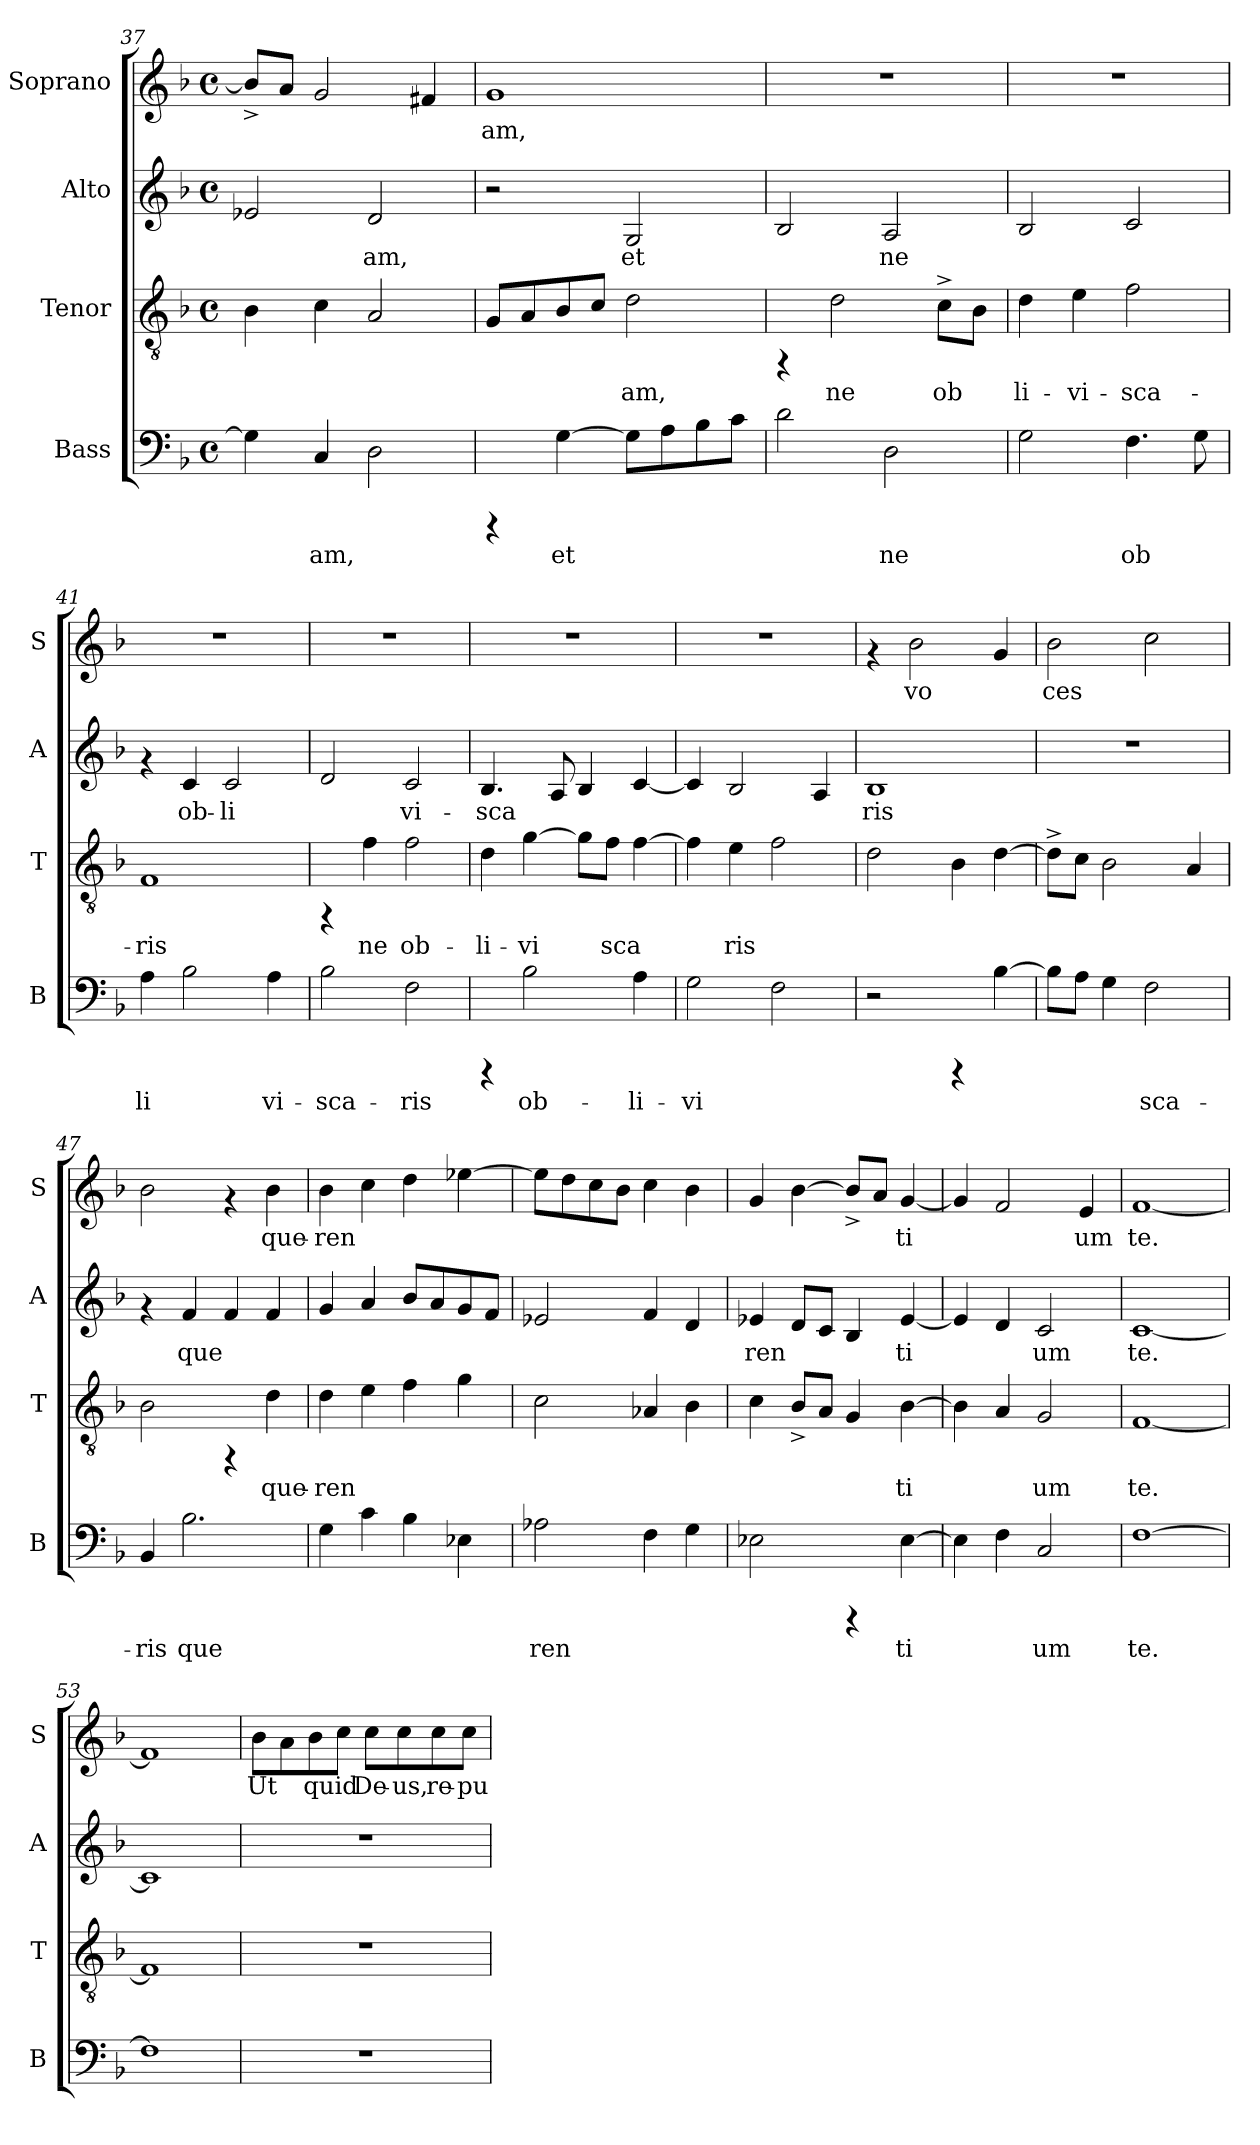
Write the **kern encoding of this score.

**kern	**text	**kern	**text	**kern	**text	**kern	**text
*part4	*part4	*part3	*part3	*part2	*part2	*part1	*part1
*staff4	*staff4	*staff3	*staff3	*staff2	*staff2	*staff1	*staff1
*I"Bass	*	*I"Tenor	*	*I"Alto	*	*I"Soprano	*
*I'B	*	*I'T	*	*I'A	*	*I'S	*
*clefF4	*	*clefGv2	*	*clefG2	*	*clefG2	*
*k[b-]	*	*k[b-]	*	*k[b-]	*	*k[b-]	*
*F:	*	*F:	*	*F:	*	*F:	*
*M4/4	*	*M4/4	*	*M4/4	*	*M4/4	*
*met(c)	*	*met(c)	*	*met(c)	*	*met(c)	*
=37	=37	=37	=37	=37	=37	=37	=37
!	!LO:LY:b:cj	!	!LO:LY:b:cj	!	!LO:LY:b:cj	!	!LO:LY:b:cj
4G\]	--	4B-\	--	2e-X/	--	8b-^>/L]	--
!	!	!	!	!	!	!	!LO:LY:b:cj
.	.	.	.	.	.	8a/J	--
!	!LO:LY:b:cj	!	!LO:LY:b:cj	!	!	!	!LO:LY:b:cj
4C/	-am,	4c\	--	.	.	2g/	--
!	!LO:LY:b:cj	!	!LO:LY:b:cj	!	!LO:LY:b:cj	!	!
2D\	.	2A/	--	2d/	-am,	.	.
!	!	!	!	!	!	!	!LO:LY:b:cj
.	.	.	.	.	.	4f#X/	--
=38	=38	=38	=38	=38	=38	=38	=38
!	!	!	!LO:LY:b:cj	!	!	!	!LO:LY:b:cj
4rCCC	.	8G/L	--	2r	.	1g	-am,
!	!	!	!LO:LY:b:cj	!	!	!	!
.	.	8A/	--	.	.	.	.
!	!LO:LY:b:cj	!	!LO:LY:b:cj	!	!	!	!
[>4G\	et	8B-/	--	.	.	.	.
!	!	!	!LO:LY:b:cj	!	!	!	!
.	.	8c/J	--	.	.	.	.
!	!LO:LY:b:cj	!	!LO:LY:b:cj	!	!LO:LY:b:cj	!	!
8G\L]	.	2d\	-am,	2G/	et	.	.
!	!LO:LY:b:cj	!	!	!	!	!	!
8A\	.	.	.	.	.	.	.
!	!LO:LY:b:cj	!	!	!	!	!	!
8B-\	.	.	.	.	.	.	.
!	!LO:LY:b:cj	!	!	!	!	!	!
8c\J	.	.	.	.	.	.	.
=39	=39	=39	=39	=39	=39	=39	=39
!	!LO:LY:b:cj	!	!	!	!LO:LY:b:cj	!	!
2d\	.	4rFF	.	2B-/	.	1r	.
!	!	!	!LO:LY:b:cj	!	!	!	!
.	.	2d\	ne	.	.	.	.
!	!LO:LY:b:cj	!	!	!	!LO:LY:b:cj	!	!
2D\	ne	.	.	2A/	ne	.	.
!	!	!	!LO:LY:b:cj	!	!	!	!
.	.	8c^<\L	ob-	.	.	.	.
!	!	!	!LO:LY:b:cj	!	!	!	!
.	.	8B-\J	--	.	.	.	.
=40	=40	=40	=40	=40	=40	=40	=40
!	!LO:LY:b:cj	!	!LO:LY:b:cj	!	!LO:LY:b:cj	!	!
2G\	.	4d\	-li-	2B-/	.	1r	.
!	!	!	!LO:LY:b:cj	!	!	!	!
.	.	4e\	-vi-	.	.	.	.
!	!LO:LY:b:cj	!	!LO:LY:b:cj	!	!LO:LY:b:cj	!	!
4.F\	ob-	2f\	-sca-	2c/	.	.	.
!	!LO:LY:b:cj	!	!	!	!	!	!
8G\	--	.	.	.	.	.	.
=41	=41	=41	=41	=41	=41	=41	=41
!	!LO:LY:b:cj	!	!LO:LY:b:cj	!	!	!	!
4A\	-li-	1F	-ris	4rf	.	1r	.
!	!LO:LY:b:cj	!	!	!	!LO:LY:b:cj	!	!
2B-\	--	.	.	4c/	ob-	.	.
!	!	!	!	!	!LO:LY:b:cj	!	!
.	.	.	.	2c/	-li-	.	.
!	!LO:LY:b:cj	!	!	!	!	!	!
4A\	-vi-	.	.	.	.	.	.
!!LO:LB:g=z
=42	=42	=42	=42	=42	=42	=42	=42
!	!LO:LY:b:cj	!	!	!	!LO:LY:b:cj	!	!
2B-\	-sca-	4rFF	.	2d/	--	1r	.
!	!	!	!LO:LY:b:cj	!	!	!	!
.	.	4f\	ne	.	.	.	.
!	!LO:LY:b:cj	!	!LO:LY:b:cj	!	!LO:LY:b:cj	!	!
2F\	-ris	2f\	ob-	2c/	-vi-	.	.
=43	=43	=43	=43	=43	=43	=43	=43
!	!	!	!LO:LY:b:cj	!	!LO:LY:b:cj	!	!
4rCCC	.	4d\	-li-	4.B-/	-sca-	1r	.
!	!LO:LY:b:cj	!	!LO:LY:b:cj	!	!	!	!
2B-\	ob-	[>4g\	-vi-	.	.	.	.
!	!	!	!	!	!LO:LY:b:cj	!	!
.	.	.	.	8A/	--	.	.
!	!	!	!LO:LY:b:cj	!	!LO:LY:b:cj	!	!
.	.	8g\L]	--	4B-/	--	.	.
!	!	!	!LO:LY:b:cj	!	!	!	!
.	.	8f\J	-sca-	.	.	.	.
!	!LO:LY:b:cj	!	!LO:LY:b:cj	!	!LO:LY:b:cj	!	!
4A\	-li-	[>4f\	--	[<4c/	--	.	.
=44	=44	=44	=44	=44	=44	=44	=44
!	!LO:LY:b:cj	!	!LO:LY:b:cj	!	!LO:LY:b:cj	!	!
2G\	-vi-	4f\]	--	4c/]	--	1r	.
!	!	!	!LO:LY:b:cj	!	!LO:LY:b:cj	!	!
.	.	4e\	-ris	2B-/	--	.	.
!	!LO:LY:b:cj	!	!LO:LY:b:cj	!	!	!	!
2F\	--	2f\	.	.	.	.	.
!	!	!	!	!	!LO:LY:b:cj	!	!
.	.	.	.	4A/	--	.	.
=45	=45	=45	=45	=45	=45	=45	=45
!	!	!	!LO:LY:b:cj	!	!LO:LY:b:cj	!	!
2r	.	2d\	.	1B-	-ris	4rf	.
!	!	!	!	!	!	!	!LO:LY:b:cj
.	.	.	.	.	.	2b-\	vo-
!	!	!	!LO:LY:b:cj	!	!	!	!
4rCCC	.	4B-\	.	.	.	.	.
!	!LO:LY:b:cj	!	!LO:LY:b:cj	!	!	!	!LO:LY:b:cj
[>4B-\	--	[>4d\	.	.	.	4g/	--
=46	=46	=46	=46	=46	=46	=46	=46
!	!LO:LY:b:cj	!	!LO:LY:b:cj	!	!	!	!LO:LY:b:cj
8B-\L]	--	8d^<\L]	.	1r	.	2b-\	-ces
!	!LO:LY:b:cj	!	!LO:LY:b:cj	!	!	!	!
8A\J	--	8c\J	.	.	.	.	.
!	!LO:LY:b:cj	!	!LO:LY:b:cj	!	!	!	!
4G\	--	2B-\	.	.	.	.	.
!	!LO:LY:b:cj	!	!	!	!	!	!LO:LY:b:cj
2F\	-sca-	.	.	.	.	2cc\	.
!	!	!	!LO:LY:b:cj	!	!	!	!
.	.	4A/	.	.	.	.	.
=47	=47	=47	=47	=47	=47	=47	=47
!	!LO:LY:b:cj	!	!LO:LY:b:cj	!	!	!	!LO:LY:b:cj
4BB-/	-ris	2B-\	.	4rf	.	2b-\	.
!	!LO:LY:b:cj	!	!	!	!LO:LY:b:cj	!	!
2.B-\	que-	.	.	4f/	que-	.	.
!	!	!	!	!	!LO:LY:b:cj	!	!
.	.	4rFF	.	4f/	--	4rf	.
!	!	!	!LO:LY:b:cj	!	!LO:LY:b:cj	!	!LO:LY:b:cj
.	.	4d\	que-	4f/	--	4b-\	que-
!!LO:PB:g=z
=48	=48	=48	=48	=48	=48	=48	=48
!	!LO:LY:b:cj	!	!LO:LY:b:cj	!	!LO:LY:b:cj	!	!LO:LY:b:cj
4G\	--	4d\	-ren-	4g/	--	4b-\	-ren-
!	!LO:LY:b:cj	!	!LO:LY:b:cj	!	!LO:LY:b:cj	!	!LO:LY:b:cj
4c\	--	4e\	--	4a/	--	4cc\	--
!	!LO:LY:b:cj	!	!LO:LY:b:cj	!	!LO:LY:b:cj	!	!LO:LY:b:cj
4B-\	--	4f\	--	8b-/L	--	4dd\	--
!	!	!	!	!	!LO:LY:b:cj	!	!
.	.	.	.	8a/	--	.	.
!	!LO:LY:b:cj	!	!LO:LY:b:cj	!	!LO:LY:b:cj	!	!LO:LY:b:cj
4E-X\	--	4g\	--	8g/	--	[>4ee-X\	--
!	!	!	!	!	!LO:LY:b:cj	!	!
.	.	.	.	8f/J	--	.	.
=49	=49	=49	=49	=49	=49	=49	=49
!	!LO:LY:b:cj	!	!LO:LY:b:cj	!	!LO:LY:b:cj	!	!LO:LY:b:cj
2A-X\	-ren-	2c\	--	2e-X/	--	8ee-\L]	--
!	!	!	!	!	!	!	!LO:LY:b:cj
.	.	.	.	.	.	8dd\	--
!	!	!	!	!	!	!	!LO:LY:b:cj
.	.	.	.	.	.	8cc\	--
!	!	!	!	!	!	!	!LO:LY:b:cj
.	.	.	.	.	.	8b-\J	--
!	!LO:LY:b:cj	!	!LO:LY:b:cj	!	!LO:LY:b:cj	!	!LO:LY:b:cj
4F\	--	4A-X/	--	4f/	--	4cc\	--
!	!LO:LY:b:cj	!	!LO:LY:b:cj	!	!LO:LY:b:cj	!	!LO:LY:b:cj
4G\	--	4B-\	--	4d/	--	4b-\	--
=50	=50	=50	=50	=50	=50	=50	=50
!	!LO:LY:b:cj	!	!LO:LY:b:cj	!	!LO:LY:b:cj	!	!LO:LY:b:cj
2E-X\	--	4c\	--	4e-X/	-ren-	4g/	--
!	!	!	!LO:LY:b:cj	!	!LO:LY:b:cj	!	!LO:LY:b:cj
.	.	8B-^>/L	--	8d/L	--	[>4b-\	--
!	!	!	!LO:LY:b:cj	!	!LO:LY:b:cj	!	!
.	.	8A/J	--	8c/J	--	.	.
!	!	!	!LO:LY:b:cj	!	!LO:LY:b:cj	!	!LO:LY:b:cj
4rCCC	.	4G/	--	4B-/	--	8b-^>/L]	--
!	!	!	!	!	!	!	!LO:LY:b:cj
.	.	.	.	.	.	8a/J	--
!	!LO:LY:b:cj	!	!LO:LY:b:cj	!	!LO:LY:b:cj	!	!LO:LY:b:cj
[>4E-\	-ti-	[>4B-\	-ti-	[<4e-/	-ti-	[<4g/	-ti-
=51	=51	=51	=51	=51	=51	=51	=51
!	!LO:LY:b:cj	!	!LO:LY:b:cj	!	!LO:LY:b:cj	!	!LO:LY:b:cj
4E-\]	--	4B-\]	--	4e-/]	--	4g/]	--
!	!LO:LY:b:cj	!	!LO:LY:b:cj	!	!LO:LY:b:cj	!	!LO:LY:b:cj
4F\	--	4A/	--	4d/	--	2f/	--
!	!LO:LY:b:cj	!	!LO:LY:b:cj	!	!LO:LY:b:cj	!	!
2C/	-um	2G/	-um	2c/	-um	.	.
!	!	!	!	!	!	!	!LO:LY:b:cj
.	.	.	.	.	.	4e/	-um
=52	=52	=52	=52	=52	=52	=52	=52
!	!LO:LY:b:cj	!	!LO:LY:b:cj	!	!LO:LY:b:cj	!	!LO:LY:b:cj
[>1F	te.	[<1F	te.	[<1c	te.	[<1f	te.
=53	=53	=53	=53	=53	=53	=53	=53
!	!LO:LY:b:cj	!	!LO:LY:b:cj	!	!LO:LY:b:cj	!	!LO:LY:b:cj
1F]	.	1F]	.	1c]	.	1f]	.
!!LO:PB:g=z
=54	=54	=54	=54	=54	=54	=54	=54
!	!	!	!	!	!	!	!LO:LY:b:cj
1r	.	1r	.	1r	.	8b-\L	Ut
!	!	!	!	!	!	!	!LO:LY:b:cj
.	.	.	.	.	.	8a\	.
!	!	!	!	!	!	!	!LO:LY:b:cj
.	.	.	.	.	.	8b-\	quid
!	!	!	!	!	!	!	!LO:LY:b:cj
.	.	.	.	.	.	8cc\J	.
!	!	!	!	!	!	!	!LO:LY:b:cj
.	.	.	.	.	.	8cc\L	De-
!	!	!	!	!	!	!	!LO:LY:b:cj
.	.	.	.	.	.	8cc\	-us,
!	!	!	!	!	!	!	!LO:LY:b:cj
.	.	.	.	.	.	8cc\	re-
!	!	!	!	!	!	!	!LO:LY:b:cj
.	.	.	.	.	.	8cc\J	-pu-
=	=	=	=	=	=	=	=
*-	*-	*-	*-	*-	*-	*-	*-
